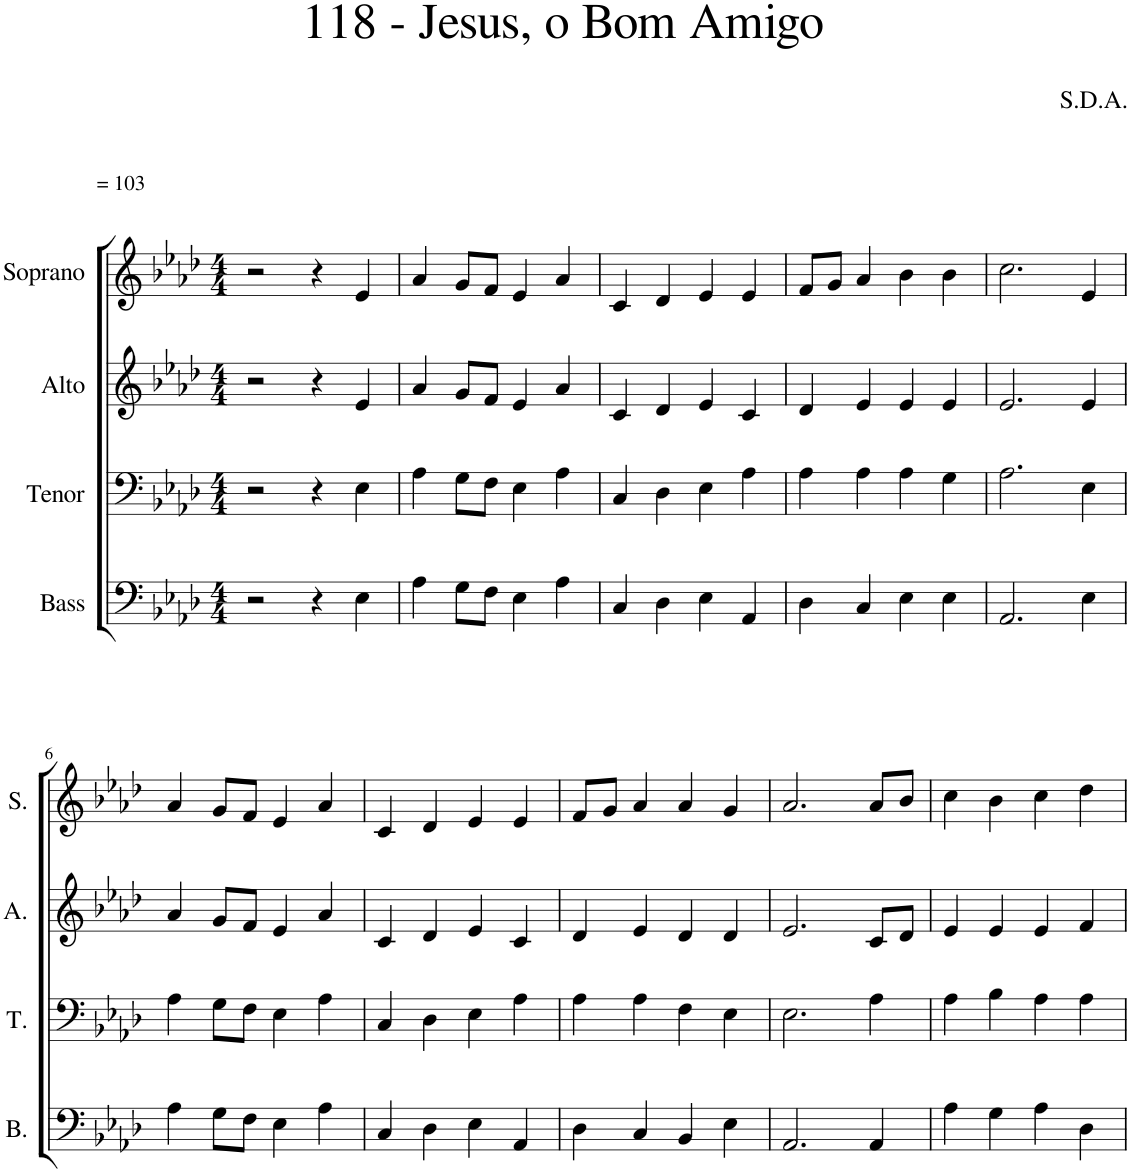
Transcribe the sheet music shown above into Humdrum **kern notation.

**kern	**kern	**kern	**kern
*part4	*part3	*part2	*part1
*staff4	*staff3	*staff2	*staff1
*I"Bass	*I"Tenor	*I"Alto	*I"Soprano
*I'B.	*I'T.	*I'A.	*I'S.
*clefF4	*clefF4	*clefG2	*clefG2
*k[b-e-a-d-]	*k[b-e-a-d-]	*k[b-e-a-d-]	*k[b-e-a-d-]
*M4/4	*M4/4	*M4/4	*M4/4
=1	=1	=1	=1
!	!	!	!LO:TX:a:t== 103
2r	2r	2r	2r
4r	4r	4r	4r
4E-\	4E-\	4e-/	4e-/
=2	=2	=2	=2
4A-\	4A-\	4a-/	4a-/
8G\L	8G\L	8g/L	8g/L
8F\J	8F\J	8f/J	8f/J
4E-\	4E-\	4e-/	4e-/
4A-\	4A-\	4a-/	4a-/
=3	=3	=3	=3
4C/	4C/	4c/	4c/
4D-\	4D-\	4d-/	4d-/
4E-\	4E-\	4e-/	4e-/
4AA-/	4A-\	4c/	4e-/
=4	=4	=4	=4
4D-\	4A-\	4d-/	8f/L
.	.	.	8g/J
4C/	4A-\	4e-/	4a-/
4E-\	4A-\	4e-/	4b-\
4E-\	4G\	4e-/	4b-\
=5	=5	=5	=5
2.AA-/	2.A-\	2.e-/	2.cc\
4E-\	4E-\	4e-/	4e-/
!!LO:LB:g=z
=6	=6	=6	=6
4A-\	4A-\	4a-/	4a-/
8G\L	8G\L	8g/L	8g/L
8F\J	8F\J	8f/J	8f/J
4E-\	4E-\	4e-/	4e-/
4A-\	4A-\	4a-/	4a-/
=7	=7	=7	=7
4C/	4C/	4c/	4c/
4D-\	4D-\	4d-/	4d-/
4E-\	4E-\	4e-/	4e-/
4AA-/	4A-\	4c/	4e-/
=8	=8	=8	=8
4D-\	4A-\	4d-/	8f/L
.	.	.	8g/J
4C/	4A-\	4e-/	4a-/
4BB-/	4F\	4d-/	4a-/
4E-\	4E-\	4d-/	4g/
=9	=9	=9	=9
2.AA-/	2.E-\	2.e-/	2.a-/
4AA-/	4A-\	8c/L	8a-/L
.	.	8d-/J	8b-/J
=10	=10	=10	=10
4A-\	4A-\	4e-/	4cc\
4G\	4B-\	4e-/	4b-\
4A-\	4A-\	4e-/	4cc\
4D-\	4A-\	4f/	4dd-\
=	=	=	=
*-	*-	*-	*-
